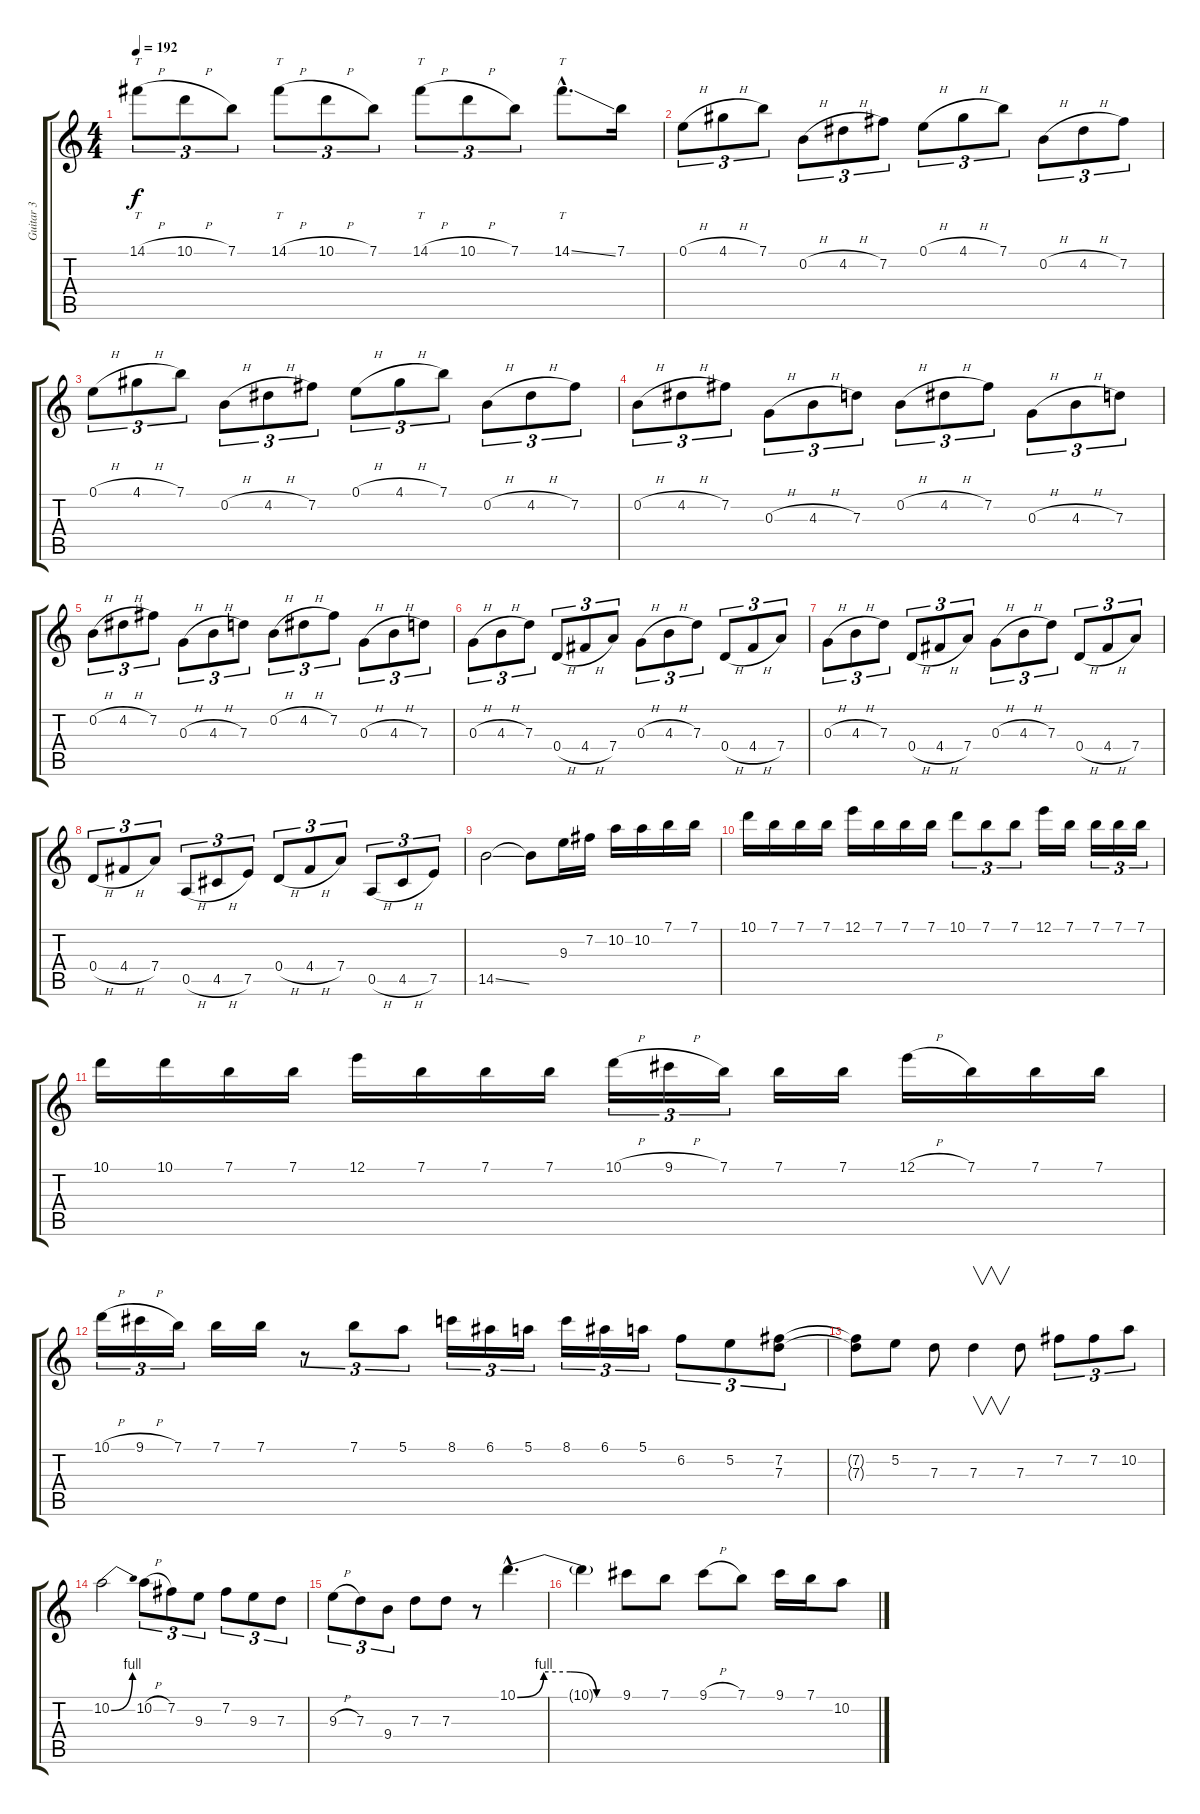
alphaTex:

\track ("Guitar 3" "Guitar 3") {instrument distortionguitar}
\staff {score tabs}
\tuning (E4 B3 G3 D3 A2 E2) {hide}
\ts (4 4)
\tempo 192
\clef g2
\ks c
14.1{h}.8{tt tu (3 2) dy f} 10.1{h}.8{tu (3 2)} 7.1.8{tu (3 2)} 14.1{h}.8{tt tu (3 2)} 10.1{h}.8{tu (3 2)} 7.1.8{tu (3 2)} 14.1{h}.8{tt tu (3 2)} 10.1{h}.8{tu (3 2)} 7.1.8{tu (3 2)} 14.1{ss hac}.8{tt d} 7.1.16 |
0.1{h}.8{tu (3 2)} 4.1{h}.8{tu (3 2)} 7.1.8{tu (3 2)} 0.2{h}.8{tu (3 2)} 4.2{h}.8{tu (3 2)} 7.2.8{tu (3 2)} 0.1{h}.8{tu (3 2)} 4.1{h}.8{tu (3 2)} 7.1.8{tu (3 2)} 0.2{h}.8{tu (3 2)} 4.2{h}.8{tu (3 2)} 7.2.8{tu (3 2)} |
0.1{h}.8{tu (3 2)} 4.1{h}.8{tu (3 2)} 7.1.8{tu (3 2)} 0.2{h}.8{tu (3 2)} 4.2{h}.8{tu (3 2)} 7.2.8{tu (3 2)} 0.1{h}.8{tu (3 2)} 4.1{h}.8{tu (3 2)} 7.1.8{tu (3 2)} 0.2{h}.8{tu (3 2)} 4.2{h}.8{tu (3 2)} 7.2.8{tu (3 2)} |
0.2{h}.8{tu (3 2)} 4.2{h}.8{tu (3 2)} 7.2.8{tu (3 2)} 0.3{h}.8{tu (3 2)} 4.3{h}.8{tu (3 2)} 7.3.8{tu (3 2)} 0.2{h}.8{tu (3 2)} 4.2{h}.8{tu (3 2)} 7.2.8{tu (3 2)} 0.3{h}.8{tu (3 2)} 4.3{h}.8{tu (3 2)} 7.3.8{tu (3 2)} |
0.2{h}.8{tu (3 2)} 4.2{h}.8{tu (3 2)} 7.2.8{tu (3 2)} 0.3{h}.8{tu (3 2)} 4.3{h}.8{tu (3 2)} 7.3.8{tu (3 2)} 0.2{h}.8{tu (3 2)} 4.2{h}.8{tu (3 2)} 7.2.8{tu (3 2)} 0.3{h}.8{tu (3 2)} 4.3{h}.8{tu (3 2)} 7.3.8{tu (3 2)} |
0.3{h}.8{tu (3 2)} 4.3{h}.8{tu (3 2)} 7.3.8{tu (3 2)} 0.4{h}.8{tu (3 2)} 4.4{h}.8{tu (3 2)} 7.4.8{tu (3 2)} 0.3{h}.8{tu (3 2)} 4.3{h}.8{tu (3 2)} 7.3.8{tu (3 2)} 0.4{h}.8{tu (3 2)} 4.4{h}.8{tu (3 2)} 7.4.8{tu (3 2)} |
0.3{h}.8{tu (3 2)} 4.3{h}.8{tu (3 2)} 7.3.8{tu (3 2)} 0.4{h}.8{tu (3 2)} 4.4{h}.8{tu (3 2)} 7.4.8{tu (3 2)} 0.3{h}.8{tu (3 2)} 4.3{h}.8{tu (3 2)} 7.3.8{tu (3 2)} 0.4{h}.8{tu (3 2)} 4.4{h}.8{tu (3 2)} 7.4.8{tu (3 2)} |
0.4{h}.8{tu (3 2)} 4.4{h}.8{tu (3 2)} 7.4.8{tu (3 2)} 0.5{h}.8{tu (3 2)} 4.5{h}.8{tu (3 2)} 7.5.8{tu (3 2)} 0.4{h}.8{tu (3 2)} 4.4{h}.8{tu (3 2)} 7.4.8{tu (3 2)} 0.5{h}.8{tu (3 2)} 4.5{h}.8{tu (3 2)} 7.5.8{tu (3 2)} |
14.5{ss}.2 14.5{t}.8 9.3.16 7.2.16 10.2.16 10.2.16 7.1.16 7.1.16 |
10.1.16 7.1.16 7.1.16 7.1.16 12.1.16 7.1.16 7.1.16 7.1.16 10.1.8{tu (3 2)} 7.1.8{tu (3 2)} 7.1.8{tu (3 2)} 12.1.16 7.1.16 7.1.16{tu (3 2)} 7.1.16{tu (3 2)} 7.1.16{tu (3 2)} |
10.1.16 10.1.16 7.1.16 7.1.16 12.1.16 7.1.16 7.1.16 7.1.16 10.1{h}.16{tu (3 2)} 9.1{h}.16{tu (3 2)} 7.1.16{tu (3 2)} 7.1.16 7.1.16 12.1{h}.16 7.1.16 7.1.16 7.1.16 |
10.1{h}.16{tu (3 2)} 9.1{h}.16{tu (3 2)} 7.1.16{tu (3 2)} 7.1.16 7.1.16 r.8{tu (3 2)} 7.1.8{tu (3 2)} 5.1.8{tu (3 2)} 8.1.16{tu (3 2)} 6.1.16{tu (3 2)} 5.1.16{tu (3 2)} 8.1.16{tu (3 2)} 6.1.16{tu (3 2)} 5.1.16{tu (3 2)} 6.2.8{tu (3 2)} 5.2.8{tu (3 2)} (7.2 7.3).8{tu (3 2)} |
(7.2{t} 7.3{t}).8 5.2.8 7.3.8 7.3.4{v} 7.3.8 7.2.8{tu (3 2)} 7.2.8{tu (3 2)} 10.2.8{tu (3 2)} |
10.2{be (bend 0 0 60 4)}.2 10.2{h}.8{tu (3 2)} 7.2.8{tu (3 2)} 9.3.8{tu (3 2)} 7.2.8{tu (3 2)} 9.3.8{tu (3 2)} 7.3.8{tu (3 2)} |
9.3{h}.8{tu (3 2)} 7.3.8{tu (3 2)} 9.4.8{tu (3 2)} 7.3.8 7.3.8 r.8 10.1{be (custom 0 0 15 4 30 4 45 0 60 0) hac}.4{d} |
10.1{t}.4 9.1.8 7.1.8 9.1{h}.8 7.1.8 9.1.16 7.1.16 10.2.8
